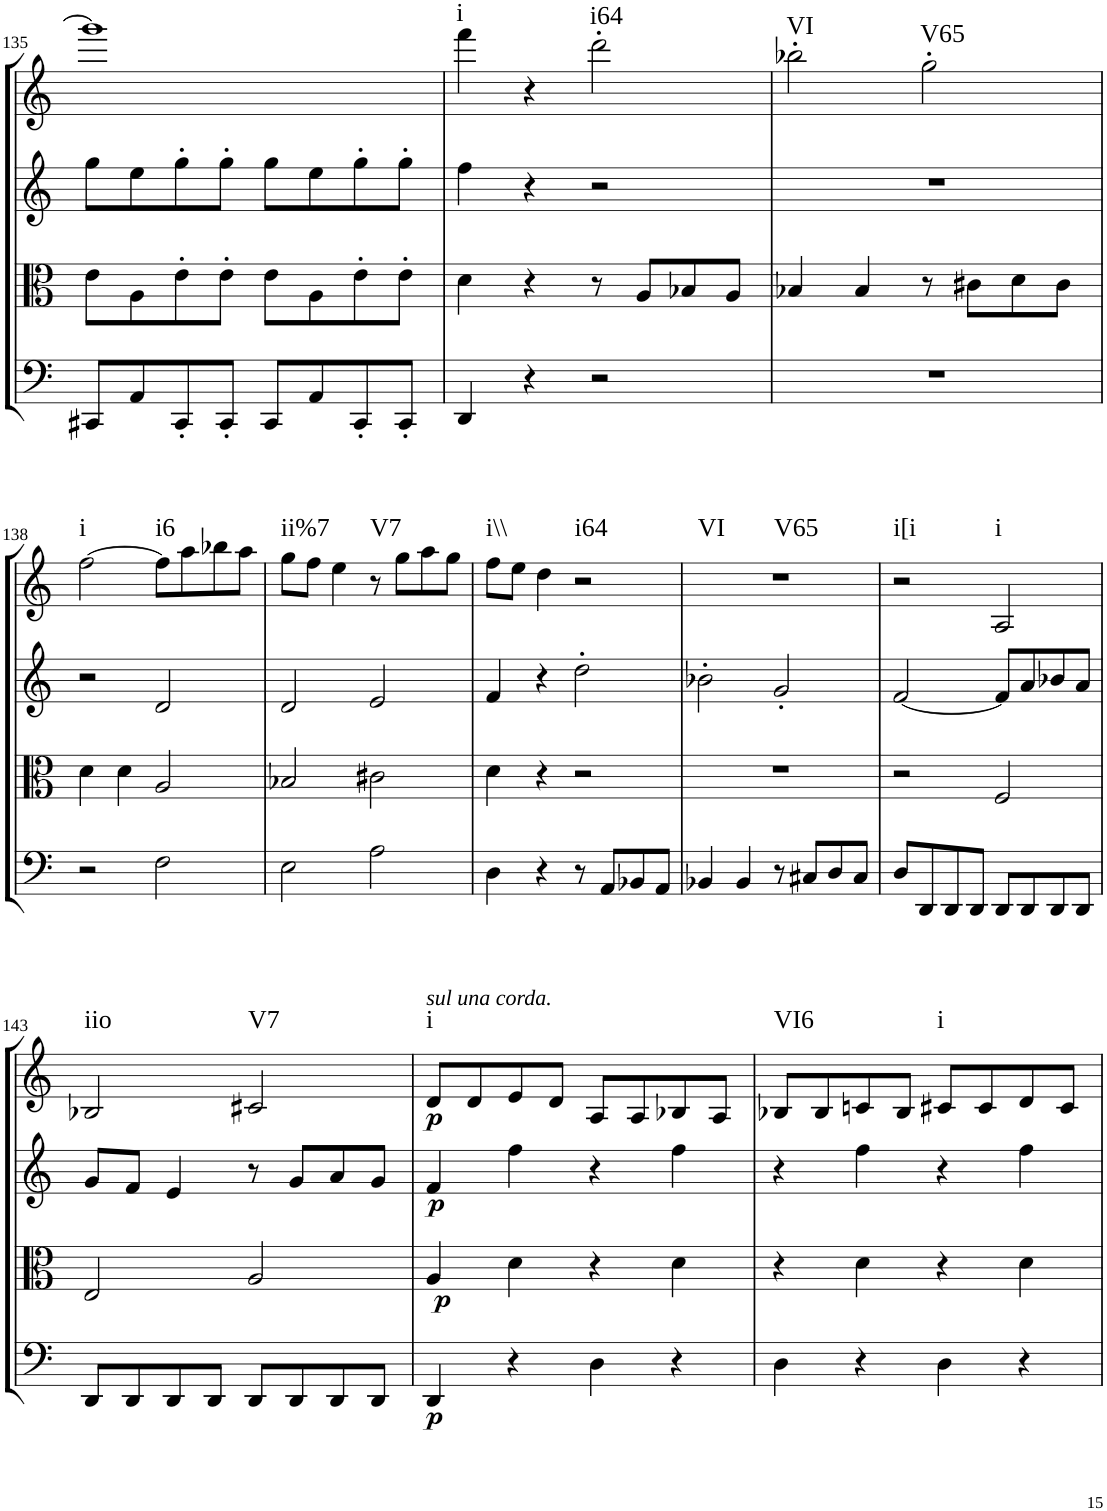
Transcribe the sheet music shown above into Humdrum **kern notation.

**kern	**dynam	**kern	**dynam	**kern	**dynam	**kern	**dynam	**harte
*part4	*part4	*part3	*part3	*part2	*part2	*part1	*part1	*part1
*staff4	*staff4	*staff3	*staff3	*staff2	*staff2	*staff1	*staff1	*
*I"Cello	*	*I"Viola	*	*I"2nd Violin	*	*I"1st Violin	*	*
!!LO:PB:g=z
*clefF4	*	*clefC3	*	*clefG2	*	*clefG2	*	*
*k[]	*	*k[]	*	*k[]	*	*k[]	*	*
*M2/2	*	*M2/2	*	*M2/2	*	*M2/2	*	*
*met(c|)	*	*met(c|)	*	*met(c|)	*	*met(c|)	*	*
=135	=135	=135	=135	=135	=135	=135	=135	=135
8CC#X/L	.	8e\L	.	8gg\L	.	1ggg]	.	.
8AA/	.	8A\	.	8ee\	.	.	.	.
8CC#'/	.	8e'\	.	8gg'\	.	.	.	.
8CC#'/J	.	8e'\J	.	8gg'\J	.	.	.	.
8CC#/L	.	8e\L	.	8gg\L	.	.	.	.
8AA/	.	8A\	.	8ee\	.	.	.	.
8CC#'/	.	8e'\	.	8gg'\	.	.	.	.
8CC#'/J	.	8e'\J	.	8gg'\J	.	.	.	.
=136	=136	=136	=136	=136	=136	=136	=136	=136
!	!	!	!	!	!	!	!	!LO:H:kt=i
4DD/	.	4d\	.	4ff\	.	4fff\	.	N
4r	.	4r	.	4r	.	4r	.	.
!	!	!	!	!	!	!	!	!LO:H:kt=i64
2r	.	8r	.	2r	.	2ddd'\	.	N
.	.	8A/L	.	.	.	.	.	.
.	.	8B-X/	.	.	.	.	.	.
.	.	8A/J	.	.	.	.	.	.
=137	=137	=137	=137	=137	=137	=137	=137	=137
!	!	!	!	!	!	!	!	!LO:H:kt=VI
1r	.	4B-X/	.	1r	.	2bb-X'\	.	N
.	.	4B-/	.	.	.	.	.	.
!	!	!	!	!	!	!	!	!LO:H:kt=V65
.	.	8r	.	.	.	2gg'\	.	N
.	.	8c#X\L	.	.	.	.	.	.
.	.	8d\	.	.	.	.	.	.
.	.	8c#\J	.	.	.	.	.	.
!!LO:LB:g=z
=138	=138	=138	=138	=138	=138	=138	=138	=138
!	!	!	!	!	!	!	!	!LO:H:kt=i
2r	.	4d\	.	2r	.	[2ff\	.	N
.	.	4d\	.	.	.	.	.	.
!	!	!	!	!	!	!	!	!LO:H:kt=i6
2F\	.	2A/	.	2d/	.	8ff\L]	.	N
.	.	.	.	.	.	8aa\	.	.
.	.	.	.	.	.	8bb-X\	.	.
.	.	.	.	.	.	8aa\J	.	.
=139	=139	=139	=139	=139	=139	=139	=139	=139
!	!	!	!	!	!	!	!	!LO:H:kt=ii%7
2E\	.	2B-X/	.	2d/	.	8gg\L	.	N
.	.	.	.	.	.	8ff\J	.	.
.	.	.	.	.	.	4ee\	.	.
!	!	!	!	!	!	!	!	!LO:H:kt=V7
2A\	.	2c#X\	.	2e/	.	8r	.	N
.	.	.	.	.	.	8gg\L	.	.
.	.	.	.	.	.	8aa\	.	.
.	.	.	.	.	.	8gg\J	.	.
=140	=140	=140	=140	=140	=140	=140	=140	=140
!	!	!	!	!	!	!	!	!LO:H:kt=i\\
4D\	.	4d\	.	4f/	.	8ff\L	.	N
.	.	.	.	.	.	8ee\J	.	.
4r	.	4r	.	4r	.	4dd\	.	.
!	!	!	!	!	!	!	!	!LO:H:kt=i64
8r	.	2r	.	2dd'\	.	2r	.	N
8AA/L	.	.	.	.	.	.	.	.
8BB-X/	.	.	.	.	.	.	.	.
8AA/J	.	.	.	.	.	.	.	.
=141	=141	=141	=141	=141	=141	=141	=141	=141
!	!	!	!	!	!	!	!	!LO:H:n=1:kt=VI
!	!	!	!	!	!	!	!	!LO:H:n=2:kt=V65
4BB-X/	.	1r	.	2b-X'\	.	1r	.	N N
4BB-/	.	.	.	.	.	.	.	.
8r	.	.	.	2g'/	.	.	.	.
8C#X/L	.	.	.	.	.	.	.	.
8D/	.	.	.	.	.	.	.	.
8C#/J	.	.	.	.	.	.	.	.
=142	=142	=142	=142	=142	=142	=142	=142	=142
!	!	!	!	!	!	!	!	!LO:H:kt=i[i
8D/L	.	2r	.	[2f/	.	2r	.	N
8DD/	.	.	.	.	.	.	.	.
8DD/	.	.	.	.	.	.	.	.
8DD/J	.	.	.	.	.	.	.	.
!	!	!	!	!	!	!	!	!LO:H:kt=i
8DD/L	.	2F/	.	8f/L]	.	2A/	.	N
8DD/	.	.	.	8a/	.	.	.	.
8DD/	.	.	.	8b-X/	.	.	.	.
8DD/J	.	.	.	8a/J	.	.	.	.
!!LO:LB:g=z
=143	=143	=143	=143	=143	=143	=143	=143	=143
!	!	!	!	!	!	!	!	!LO:H:kt=iio
8DD/L	.	2E/	.	8g/L	.	2B-X/	.	N
8DD/	.	.	.	8f/J	.	.	.	.
8DD/	.	.	.	4e/	.	.	.	.
8DD/J	.	.	.	.	.	.	.	.
!	!	!	!	!	!	!	!	!LO:H:kt=V7
8DD/L	.	2A/	.	8r	.	2c#X/	.	N
8DD/	.	.	.	8g/L	.	.	.	.
8DD/	.	.	.	8a/	.	.	.	.
8DD/J	.	.	.	8g/J	.	.	.	.
=144	=144	=144	=144	=144	=144	=144	=144	=144
!	!	!	!	!	!	!LO:TX:a:i:t=sul una corda.	!	!
!	!LO:DY:b	!	!LO:DY:b	!	!LO:DY:b	!	!LO:DY:b	!LO:H:kt=i
4DD/	p	4A/	p	4f/	p	8d/L	p	N
.	.	.	.	.	.	8d/	.	.
4r	.	4d\	.	4ff\	.	8e/	.	.
.	.	.	.	.	.	8d/J	.	.
4D\	.	4r	.	4r	.	8A/L	.	.
.	.	.	.	.	.	8A/	.	.
4r	.	4d\	.	4ff\	.	8B-X/	.	.
.	.	.	.	.	.	8A/J	.	.
=145	=145	=145	=145	=145	=145	=145	=145	=145
!	!	!	!	!	!	!	!	!LO:H:kt=VI6
4D\	.	4r	.	4r	.	8B-X/L	.	N
.	.	.	.	.	.	8B-/	.	.
4r	.	4d\	.	4ff\	.	8cn/	.	.
.	.	.	.	.	.	8B-/J	.	.
!	!	!	!	!	!	!	!	!LO:H:kt=i
4D\	.	4r	.	4r	.	8c#X/L	.	N
.	.	.	.	.	.	8c#/	.	.
4r	.	4d\	.	4ff\	.	8d/	.	.
.	.	.	.	.	.	8c#/J	.	.
=	=	=	=	=	=	=	=	=
*-	*-	*-	*-	*-	*-	*-	*-	*-
